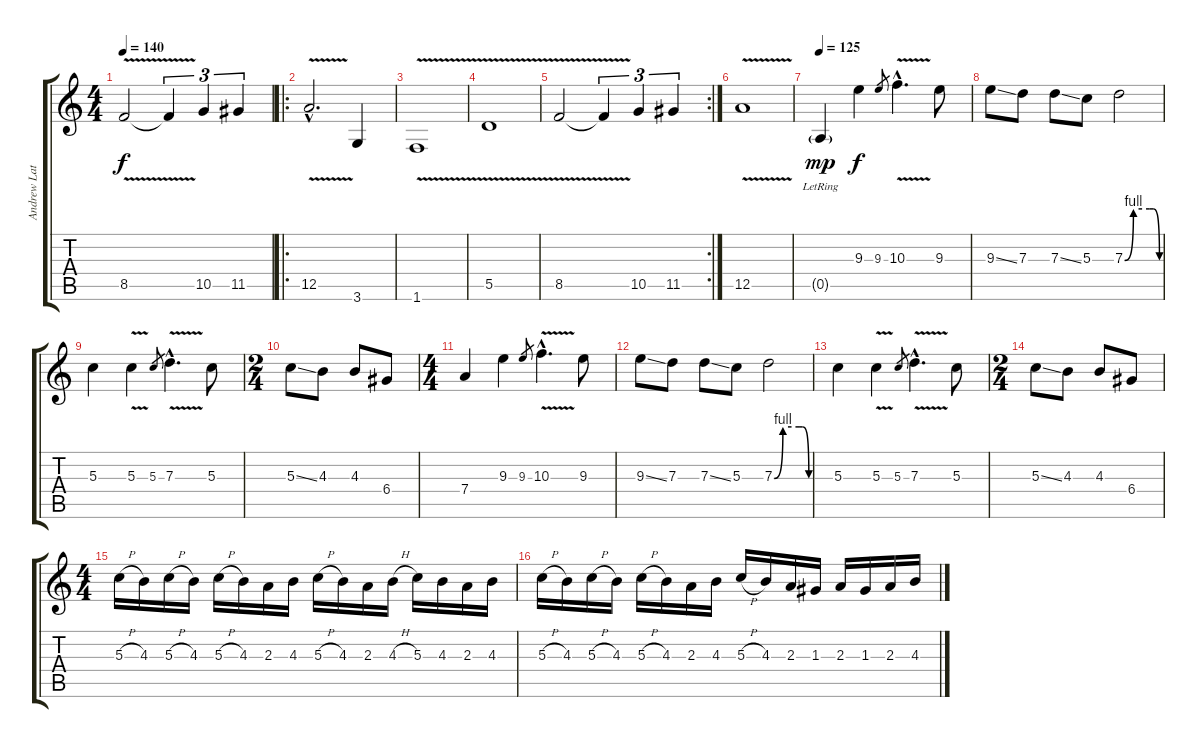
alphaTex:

\track ("Andrew Latimer" "Andrew Lat") {instrument overdrivenguitar}
\staff {score tabs}
\tuning (E4 B3 G3 D3 A2 E2) {hide}
\ts (4 4)
\tempo 140
\clef g2
\ks c
8.5{v}.2{dy f} 8.5{t}.4{tu (3 2)} 10.5.4{tu (3 2)} 11.5.4{tu (3 2)} |
\ro
12.5{v hac}.2{d} 3.6.4 |
1.6{v}.1 |
5.5{v}.1 |
\rc 2
8.5{v}.2 8.5{t}.4{tu (3 2)} 10.5.4{tu (3 2)} 11.5.4{tu (3 2)} |
12.5{v}.1 |
\tempo 125
0.5{g lr}.4{dy mp instrument electricguitarjazz} 9.3.4{dy f} 9.3.8{gr} 10.3{v hac}.4{d} 9.3.8 |
9.3{ss}.8 7.3.8 7.3{ss}.8 5.3.8 7.3{be (custom 0 0 15 4 30 4 43 4 49 4 60 0)}.2 |
5.3.4 5.3{v}.4 5.3.8{gr} 7.3{v hac}.4{d} 5.3.8 |
\ts (2 4)
5.3{ss}.8 4.3.8 4.3.8 6.4.8 |
\ts (4 4)
7.4.4{instrument electricguitarjazz} 9.3.4 9.3.8{gr} 10.3{v hac}.4{d} 9.3.8 |
9.3{ss}.8 7.3.8 7.3{ss}.8 5.3.8 7.3{be (custom 0 0 15 4 30 4 43 4 49 4 60 0)}.2 |
5.3.4 5.3{v}.4 5.3.8{gr} 7.3{v hac}.4{d} 5.3.8 |
\ts (2 4)
5.3{ss}.8 4.3.8 4.3.8 6.4.8 |
\ts (4 4)
5.3{h}.16{instrument electricguitarjazz} 4.3.16 5.3{h}.16 4.3.16 5.3{h}.16 4.3.16 2.3.16 4.3.16 5.3{h}.16 4.3.16 2.3.16 4.3{h}.16 5.3.16 4.3.16 2.3.16 4.3.16 |
5.3{h}.16 4.3.16 5.3{h}.16 4.3.16 5.3{h}.16 4.3.16 2.3.16 4.3.16 5.3{h}.16 4.3.16 2.3.16 1.3.16 2.3.16 1.3.16 2.3.16 4.3.16
